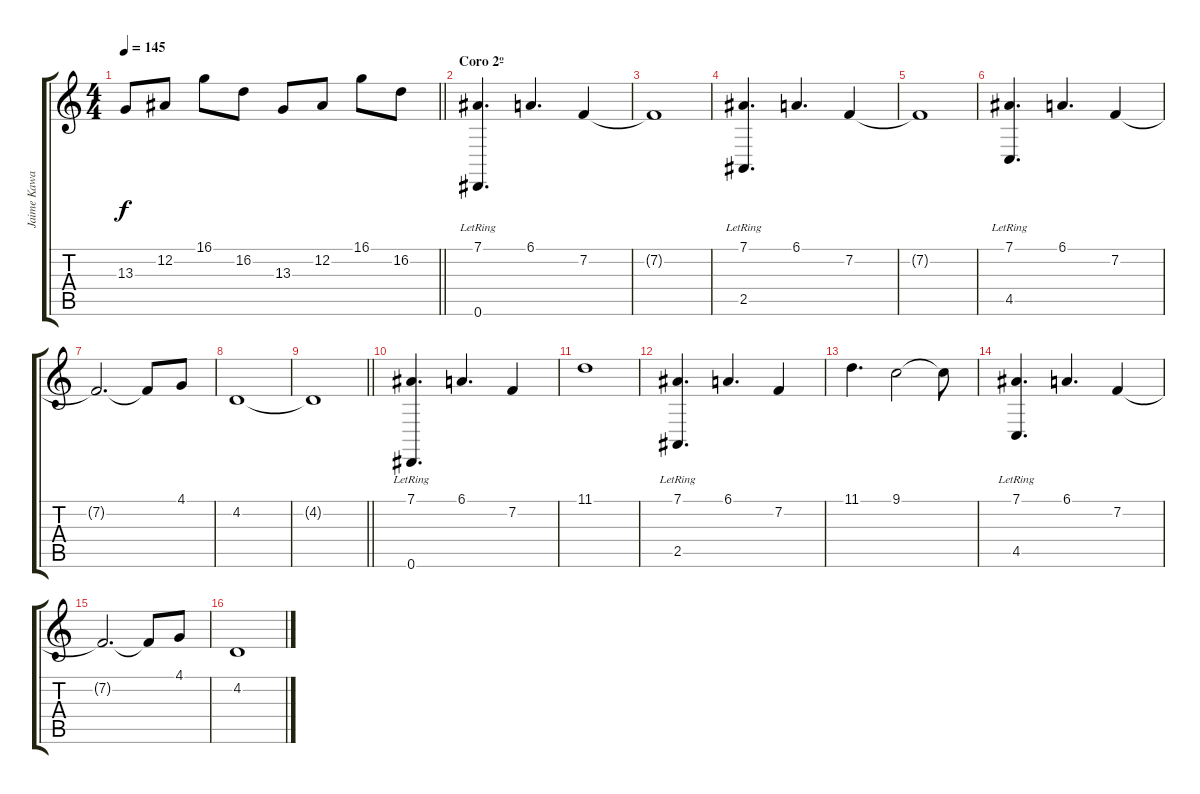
\track ("Jaime Kawai" "Jaime Kawa") {instrument electricgrandpiano}
\staff {score tabs}
\tuning (Eb4 Bb3 Gb3 Db3 Ab2 Eb2) {hide}
\ts (4 4)
\tempo 145
\clef g2
\barLineRight lightlight
\ks c
13.3.8{dy f} 12.2.8 16.1.8 16.2.8 13.3.8 12.2.8 16.1.8 16.2.8 |
\section ("" "Coro 2º")
(7.1 0.6{lr}).4{d volume 13} 6.1.4{d} 7.2.4 |
7.2{t}.1 |
(7.1 2.5{lr}).4{d} 6.1.4{d} 7.2.4 |
7.2{t}.1 |
(7.1 4.5{lr}).4{d} 6.1.4{d} 7.2.4 |
7.2{t}.2{d} 7.2{t}.8 4.1.8 |
4.2.1 |
\barLineRight lightlight
4.2{t}.1 |
(7.1 0.6{lr}).4{d} 6.1.4{d} 7.2.4 |
11.1.1 |
(7.1 2.5{lr}).4{d} 6.1.4{d} 7.2.4 |
11.1.4{d} 9.1.2 9.1{t}.8 |
(7.1 4.5{lr}).4{d} 6.1.4{d} 7.2.4 |
7.2{t}.2{d} 7.2{t}.8 4.1.8 |
4.2.1
